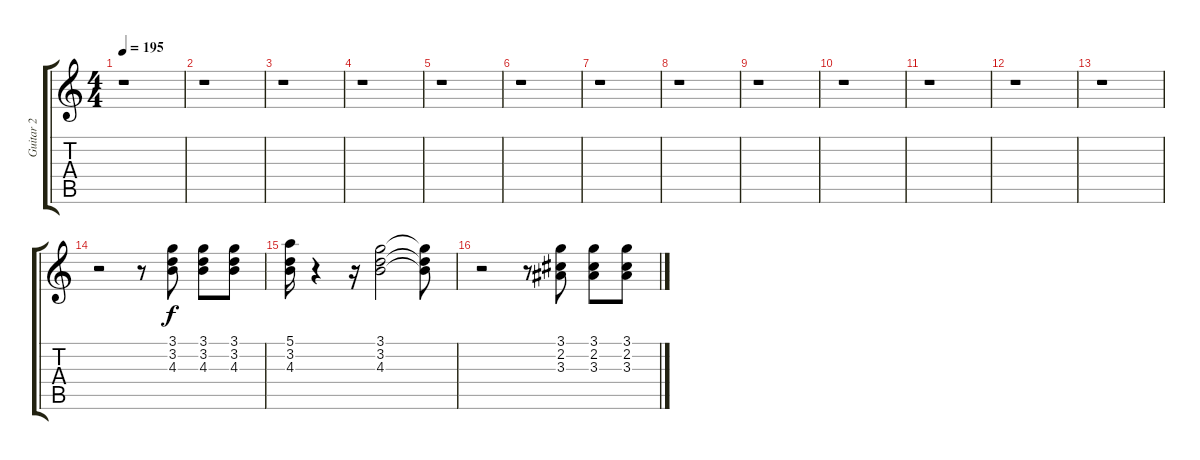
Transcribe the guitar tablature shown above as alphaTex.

\track ("Guitar 2" "Guitar 2") {instrument distortionguitar}
\staff {score tabs}
\tuning (E4 B3 G3 D3 A2 E2) {hide}
\ts (4 4)
\tempo 195
\clef g2
\ks c
r.1{dy f} |
r.1 |
r.1 |
r.1 |
r.1 |
r.1 |
r.1 |
r.1 |
r.1 |
r.1 |
r.1 |
r.1 |
r.1 |
r.2 r.8 (3.1 3.2 4.3).8 (3.1 3.2 4.3).8 (3.1 3.2 4.3).8 |
(5.1 3.2 4.3).16 r.4 r.16 (3.1 3.2 4.3).2 (3.1{t} 3.2{t} 4.3{t}).8 |
r.2 r.8 (3.1 2.2 3.3).8 (3.1 2.2 3.3).8 (3.1 2.2 3.3).8
